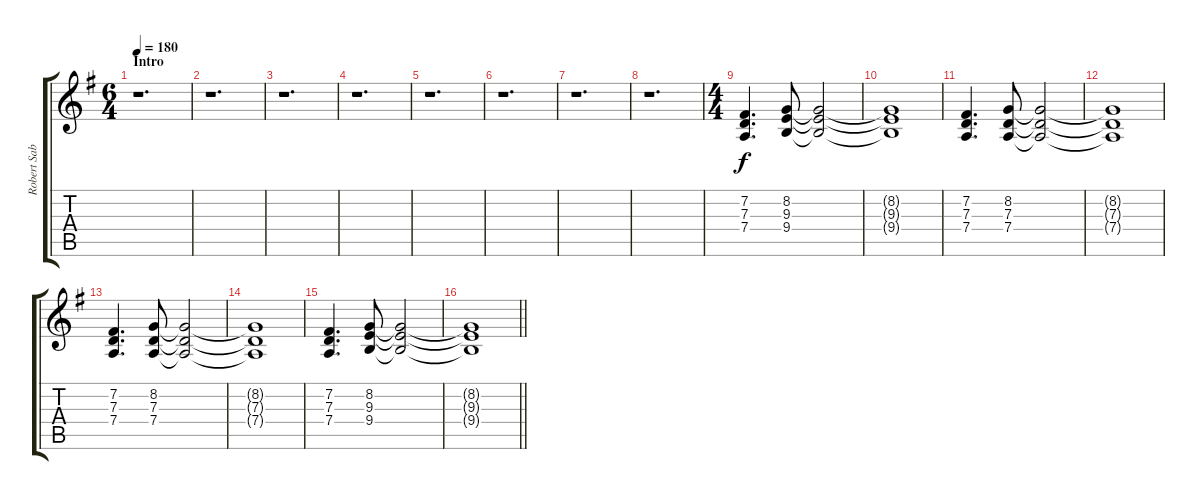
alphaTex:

\track ("Robert Sabino (Piano)" "Robert Sab") {instrument electricgrandpiano}
\staff {score tabs}
\tuning (E4 B3 G3 D3 A2 E2) {hide}
\ts (6 4)
\section ("" "Intro")
\tempo 180
\clef g2
\ks g
r.1{d dy f instrument electricgrandpiano} |
r.1{d} |
r.1{d} |
r.1{d} |
r.1{d} |
r.1{d} |
r.1{d} |
r.1{d} |
\ts (4 4)
(7.2 7.3 7.4).4{d} (8.2 9.3 9.4).8 (8.2{t} 9.3{t} 9.4{t}).2 |
(8.2{t} 9.3{t} 9.4{t}).1 |
(7.2 7.3 7.4).4{d} (8.2 7.3 7.4).8 (8.2{t} 7.3{t} 7.4{t}).2 |
(8.2{t} 7.3{t} 7.4{t}).1 |
(7.2 7.3 7.4).4{d} (8.2 7.3 7.4).8 (8.2{t} 7.3{t} 7.4{t}).2 |
(8.2{t} 7.3{t} 7.4{t}).1 |
(7.2 7.3 7.4).4{d} (8.2 9.3 9.4).8 (8.2{t} 9.3{t} 9.4{t}).2 |
\barLineRight lightlight
(8.2{t} 9.3{t} 9.4{t}).1
